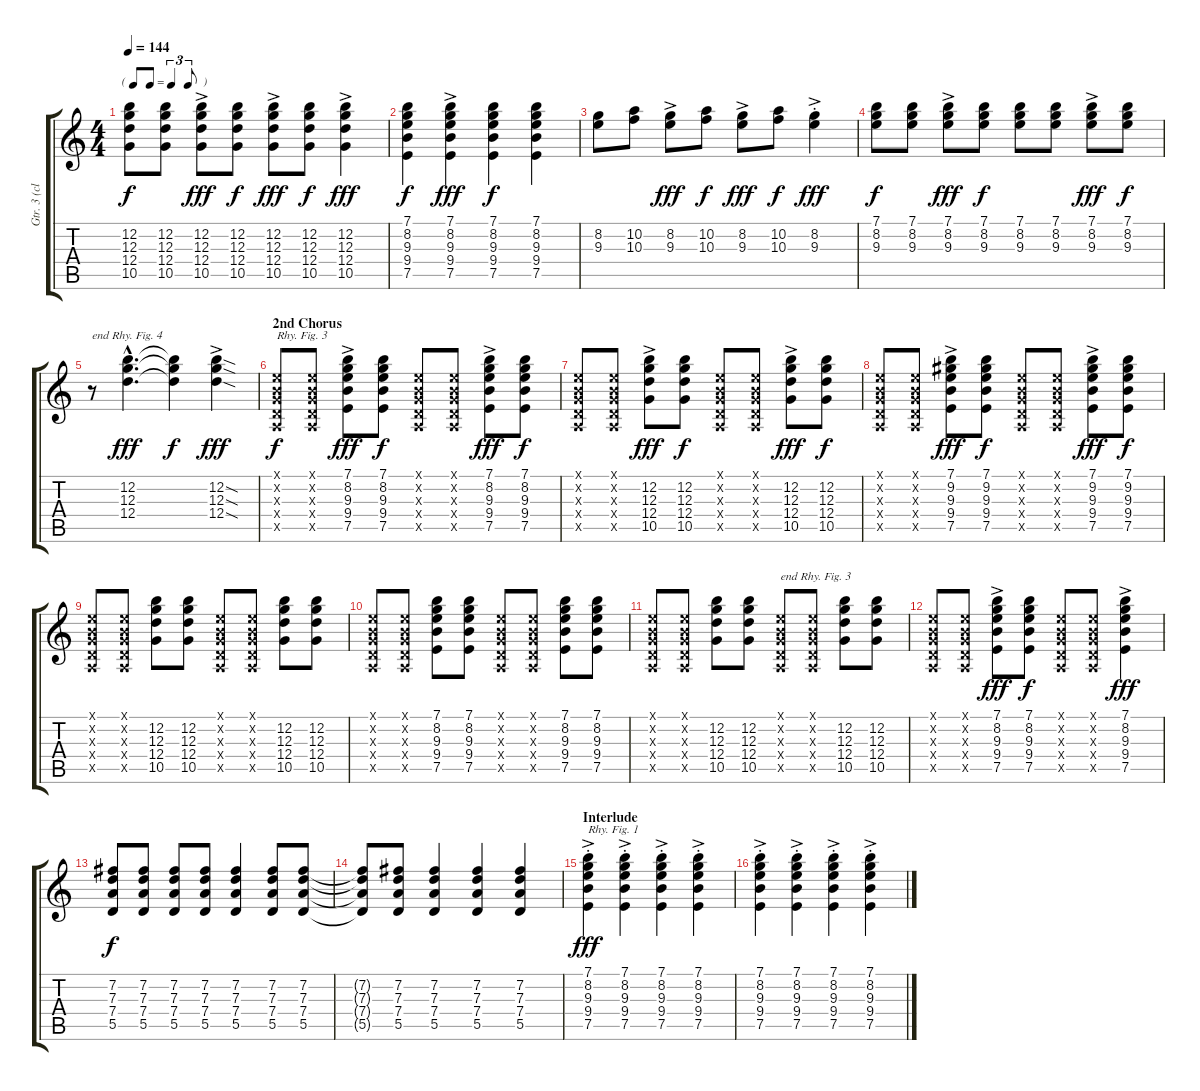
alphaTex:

\track ("Gtr. 3 (clean w/reverb)" "Gtr. 3 (cl") {instrument electricguitarclean}
\staff {score tabs}
\tuning (E4 B3 G3 D3 A2 E2) {hide}
\ts (4 4)
\tf triplet8th
\tempo 144
\clef g2
\ks c
(12.2 12.3 12.4 10.5).8{dy f} (12.2 12.3 12.4 10.5).8 (12.2{ac} 12.3{ac} 12.4{ac} 10.5{ac}).8{dy fff} (12.2 12.3 12.4 10.5).8{dy f} (12.2{ac} 12.3{ac} 12.4{ac} 10.5{ac}).8{dy fff} (12.2 12.3 12.4 10.5).8{dy f} (12.2{ac} 12.3{ac} 12.4{ac} 10.5{ac}).4{dy fff} |
(7.1 8.2 9.3 9.4 7.5).4{dy f} (7.1{ac} 8.2{ac} 9.3{ac} 9.4{ac} 7.5{ac}).4{dy fff} (7.1 8.2 9.3 9.4 7.5).4{dy f} (7.1 8.2 9.3 9.4 7.5).4 |
(8.2 9.3).8 (10.2 10.3).8 (8.2{ac} 9.3{ac}).8{dy fff} (10.2 10.3).8{dy f} (8.2{ac} 9.3{ac}).8{dy fff} (10.2 10.3).8{dy f} (8.2{ac st} 9.3{ac st}).4{dy fff} |
(7.1 8.2 9.3).8{dy f} (7.1 8.2 9.3).8 (7.1{ac} 8.2{ac} 9.3{ac}).8{dy fff} (7.1 8.2 9.3).8{dy f} (7.1 8.2 9.3).8 (7.1 8.2 9.3).8 (7.1{ac} 8.2{ac} 9.3{ac}).8{dy fff} (7.1 8.2 9.3).8{dy f} |
r.8{txt "end Rhy. Fig. 4"} (12.2{hac} 12.3{hac} 12.4{hac}).4{d dy fff} (12.2{t} 12.3{t} 12.4{t}).4{dy f} (12.2{sod ac} 12.3{sod ac} 12.4{sod ac}).4{dy fff} |
\section ("" "2nd Chorus")
(0.1{x} 0.2{x} 0.3{x} 0.4{x} 0.5{x}).8{txt "Rhy. Fig. 3" dy f} (0.1{x} 0.2{x} 0.3{x} 0.4{x} 0.5{x}).8 (7.1{ac} 8.2{ac} 9.3{ac} 9.4{ac} 7.5{ac}).8{dy fff} (7.1 8.2 9.3 9.4 7.5).8{dy f} (0.1{x} 0.2{x} 0.3{x} 0.4{x} 0.5{x}).8 (0.1{x} 0.2{x} 0.3{x} 0.4{x} 0.5{x}).8 (7.1{ac} 8.2{ac} 9.3{ac} 9.4{ac} 7.5{ac}).8{dy fff} (7.1 8.2 9.3 9.4 7.5).8{dy f} |
(0.1{x} 0.2{x} 0.3{x} 0.4{x} 0.5{x}).8 (0.1{x} 0.2{x} 0.3{x} 0.4{x} 0.5{x}).8 (12.2{ac} 12.3{ac} 12.4{ac} 10.5{ac}).8{dy fff} (12.2 12.3 12.4 10.5).8{dy f} (0.1{x} 0.2{x} 0.3{x} 0.4{x} 0.5{x}).8 (0.1{x} 0.2{x} 0.3{x} 0.4{x} 0.5{x}).8 (12.2{ac} 12.3{ac} 12.4{ac} 10.5{ac}).8{dy fff} (12.2 12.3 12.4 10.5).8{dy f} |
(0.1{x} 0.2{x} 0.3{x} 0.4{x} 0.5{x}).8 (0.1{x} 0.2{x} 0.3{x} 0.4{x} 0.5{x}).8 (7.1{ac} 9.2{ac} 9.3{ac} 9.4{ac} 7.5{ac}).8{dy fff} (7.1 9.2 9.3 9.4 7.5).8{dy f} (0.1{x} 0.2{x} 0.3{x} 0.4{x} 0.5{x}).8 (0.1{x} 0.2{x} 0.3{x} 0.4{x} 0.5{x}).8 (7.1{ac} 9.2{ac} 9.3{ac} 9.4{ac} 7.5{ac}).8{dy fff} (7.1 9.2 9.3 9.4 7.5).8{dy f} |
(0.1{x} 0.2{x} 0.3{x} 0.4{x} 0.5{x}).8 (0.1{x} 0.2{x} 0.3{x} 0.4{x} 0.5{x}).8 (12.2 12.3 12.4 10.5).8 (12.2 12.3 12.4 10.5).8 (0.1{x} 0.2{x} 0.3{x} 0.4{x} 0.5{x}).8 (0.1{x} 0.2{x} 0.3{x} 0.4{x} 0.5{x}).8 (12.2 12.3 12.4 10.5).8 (12.2 12.3 12.4 10.5).8 |
(0.1{x} 0.2{x} 0.3{x} 0.4{x} 0.5{x}).8 (0.1{x} 0.2{x} 0.3{x} 0.4{x} 0.5{x}).8 (7.1 8.2 9.3 9.4 7.5).8 (7.1 8.2 9.3 9.4 7.5).8 (0.1{x} 0.2{x} 0.3{x} 0.4{x} 0.5{x}).8 (0.1{x} 0.2{x} 0.3{x} 0.4{x} 0.5{x}).8 (7.1 8.2 9.3 9.4 7.5).8 (7.1 8.2 9.3 9.4 7.5).8 |
(0.1{x} 0.2{x} 0.3{x} 0.4{x} 0.5{x}).8 (0.1{x} 0.2{x} 0.3{x} 0.4{x} 0.5{x}).8 (12.2 12.3 12.4 10.5).8 (12.2 12.3 12.4 10.5).8 (0.1{x} 0.2{x} 0.3{x} 0.4{x} 0.5{x}).8{txt "end Rhy. Fig. 3"} (0.1{x} 0.2{x} 0.3{x} 0.4{x} 0.5{x}).8 (12.2 12.3 12.4 10.5).8 (12.2 12.3 12.4 10.5).8 |
(0.1{x} 0.2{x} 0.3{x} 0.4{x} 0.5{x}).8 (0.1{x} 0.2{x} 0.3{x} 0.4{x} 0.5{x}).8 (7.1{ac} 8.2{ac} 9.3{ac} 9.4{ac} 7.5{ac}).8{dy fff} (7.1 8.2 9.3 9.4 7.5).8{dy f} (0.1{x} 0.2{x} 0.3{x} 0.4{x} 0.5{x}).8 (0.1{x} 0.2{x} 0.3{x} 0.4{x} 0.5{x}).8 (7.1{ac} 8.2{ac} 9.3{ac} 9.4{ac} 7.5{ac}).4{dy fff} |
(7.2 7.3 7.4 5.5).8{dy f} (7.2 7.3 7.4 5.5).8 (7.2 7.3 7.4 5.5).8 (7.2 7.3 7.4 5.5).8 (7.2 7.3 7.4 5.5).4 (7.2 7.3 7.4 5.5).8 (7.2 7.3 7.4 5.5).8 |
(7.2{t} 7.3{t} 7.4{t} 5.5{t}).8 (7.2 7.3 7.4 5.5).8 (7.2 7.3 7.4 5.5).4 (7.2 7.3 7.4 5.5).4 (7.2 7.3 7.4 5.5).4 |
\section ("" "Interlude")
(7.1{ac st} 8.2{ac st} 9.3{ac st} 9.4{ac st} 7.5{ac st}).4{txt "Rhy. Fig. 1" dy fff} (7.1{ac st} 8.2{ac st} 9.3{ac st} 9.4{ac st} 7.5{ac st}).4 (7.1{ac st} 8.2{ac st} 9.3{ac st} 9.4{ac st} 7.5{ac st}).4 (7.1{ac st} 8.2{ac st} 9.3{ac st} 9.4{ac st} 7.5{ac st}).4 |
(7.1{ac st} 8.2{ac st} 9.3{ac st} 9.4{ac st} 7.5{ac st}).4 (7.1{ac st} 8.2{ac st} 9.3{ac st} 9.4{ac st} 7.5{ac st}).4 (7.1{ac st} 8.2{ac st} 9.3{ac st} 9.4{ac st} 7.5{ac st}).4 (7.1{ac st} 8.2{ac st} 9.3{ac st} 9.4{ac st} 7.5{ac st}).4
